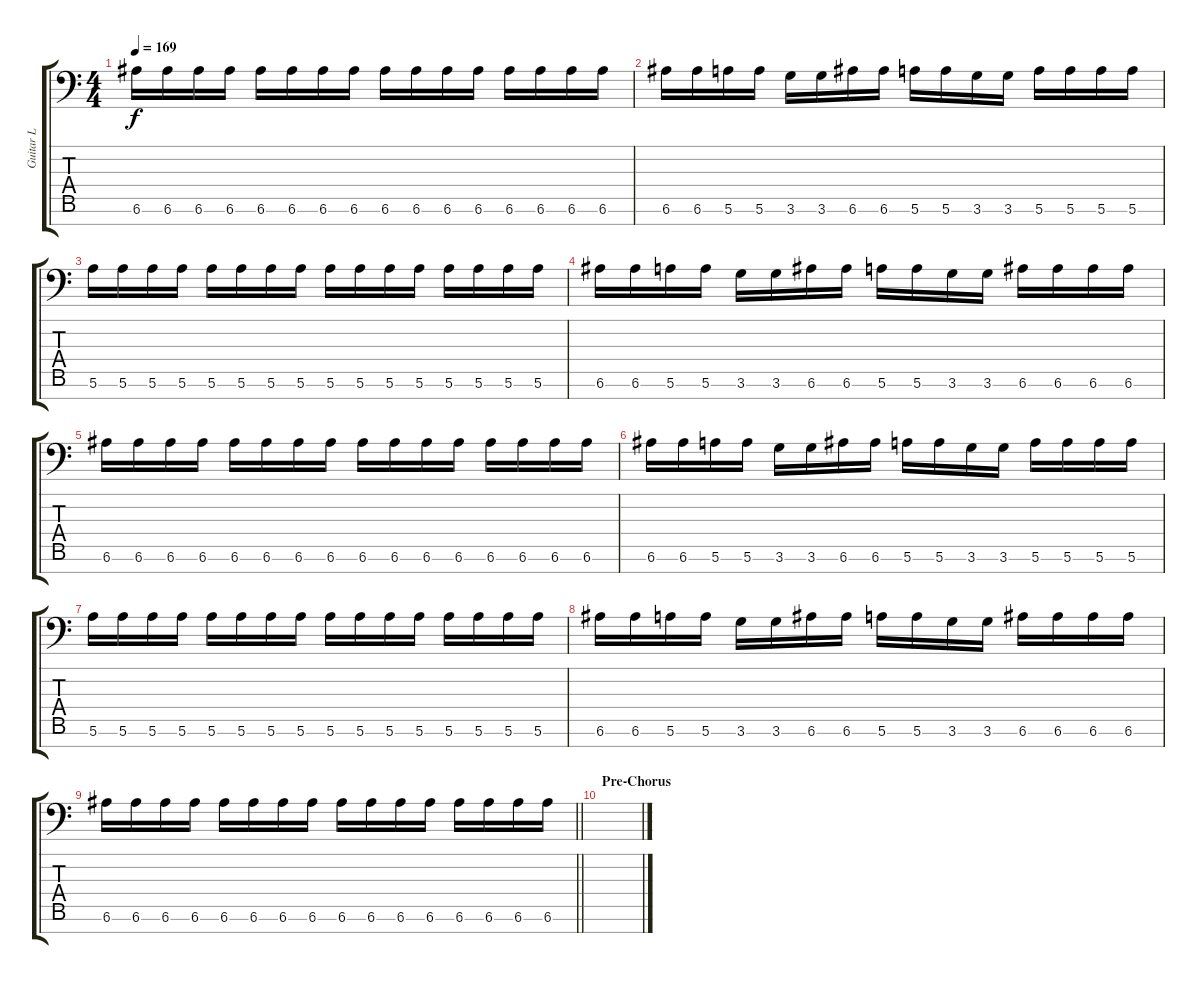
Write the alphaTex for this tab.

\track ("Guitar L" "Guitar L") {instrument distortionguitar}
\staff {score tabs}
\tuning (E4 B3 G3 D3 A2 E2 A1) {hide}
\ts (4 4)
\tempo 169
\clef f4
\ks c
6.6.16{dy f} 6.6.16 6.6.16 6.6.16 6.6.16 6.6.16 6.6.16 6.6.16 6.6.16 6.6.16 6.6.16 6.6.16 6.6.16 6.6.16 6.6.16 6.6.16 |
6.6.16 6.6.16 5.6.16 5.6.16 3.6.16 3.6.16 6.6.16 6.6.16 5.6.16 5.6.16 3.6.16 3.6.16 5.6.16 5.6.16 5.6.16 5.6.16 |
5.6.16 5.6.16 5.6.16 5.6.16 5.6.16 5.6.16 5.6.16 5.6.16 5.6.16 5.6.16 5.6.16 5.6.16 5.6.16 5.6.16 5.6.16 5.6.16 |
6.6.16 6.6.16 5.6.16 5.6.16 3.6.16 3.6.16 6.6.16 6.6.16 5.6.16 5.6.16 3.6.16 3.6.16 6.6.16 6.6.16 6.6.16 6.6.16 |
6.6.16 6.6.16 6.6.16 6.6.16 6.6.16 6.6.16 6.6.16 6.6.16 6.6.16 6.6.16 6.6.16 6.6.16 6.6.16 6.6.16 6.6.16 6.6.16 |
6.6.16 6.6.16 5.6.16 5.6.16 3.6.16 3.6.16 6.6.16 6.6.16 5.6.16 5.6.16 3.6.16 3.6.16 5.6.16 5.6.16 5.6.16 5.6.16 |
5.6.16 5.6.16 5.6.16 5.6.16 5.6.16 5.6.16 5.6.16 5.6.16 5.6.16 5.6.16 5.6.16 5.6.16 5.6.16 5.6.16 5.6.16 5.6.16 |
6.6.16 6.6.16 5.6.16 5.6.16 3.6.16 3.6.16 6.6.16 6.6.16 5.6.16 5.6.16 3.6.16 3.6.16 6.6.16 6.6.16 6.6.16 6.6.16 |
\barLineRight lightlight
6.6.16 6.6.16 6.6.16 6.6.16 6.6.16 6.6.16 6.6.16 6.6.16 6.6.16 6.6.16 6.6.16 6.6.16 6.6.16 6.6.16 6.6.16 6.6.16 |
\section ("" "Pre-Chorus")
